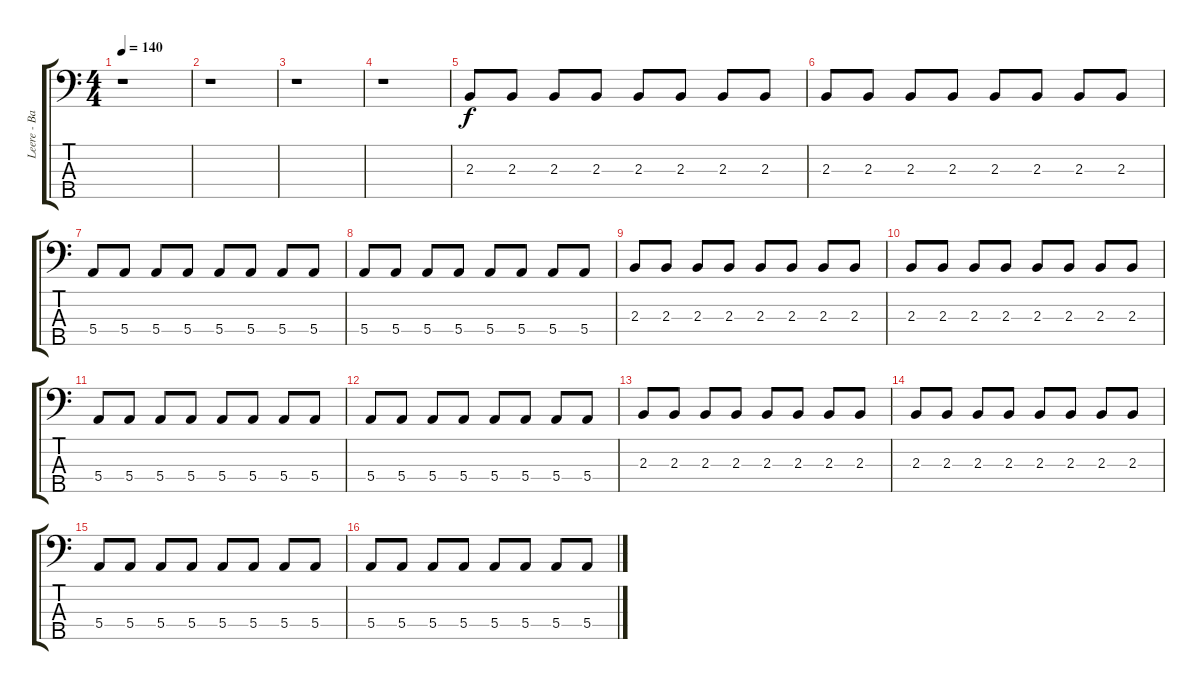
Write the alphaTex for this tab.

\track ("Leere - Bass" "Leere - Ba") {instrument electricbasspick}
\staff {score tabs}
\tuning (G2 D2 A1 E1 B0) {hide}
\ts (4 4)
\tempo 140
\clef f4
\ks c
r.1{dy f} |
r.1 |
r.1 |
r.1 |
2.3.8 2.3.8 2.3.8 2.3.8 2.3.8 2.3.8 2.3.8 2.3.8 |
2.3.8 2.3.8 2.3.8 2.3.8 2.3.8 2.3.8 2.3.8 2.3.8 |
5.4.8 5.4.8 5.4.8 5.4.8 5.4.8 5.4.8 5.4.8 5.4.8 |
5.4.8 5.4.8 5.4.8 5.4.8 5.4.8 5.4.8 5.4.8 5.4.8 |
2.3.8 2.3.8 2.3.8 2.3.8 2.3.8 2.3.8 2.3.8 2.3.8 |
2.3.8 2.3.8 2.3.8 2.3.8 2.3.8 2.3.8 2.3.8 2.3.8 |
5.4.8 5.4.8 5.4.8 5.4.8 5.4.8 5.4.8 5.4.8 5.4.8 |
5.4.8 5.4.8 5.4.8 5.4.8 5.4.8 5.4.8 5.4.8 5.4.8 |
2.3.8 2.3.8 2.3.8 2.3.8 2.3.8 2.3.8 2.3.8 2.3.8 |
2.3.8 2.3.8 2.3.8 2.3.8 2.3.8 2.3.8 2.3.8 2.3.8 |
5.4.8 5.4.8 5.4.8 5.4.8 5.4.8 5.4.8 5.4.8 5.4.8 |
5.4.8 5.4.8 5.4.8 5.4.8 5.4.8 5.4.8 5.4.8 5.4.8
